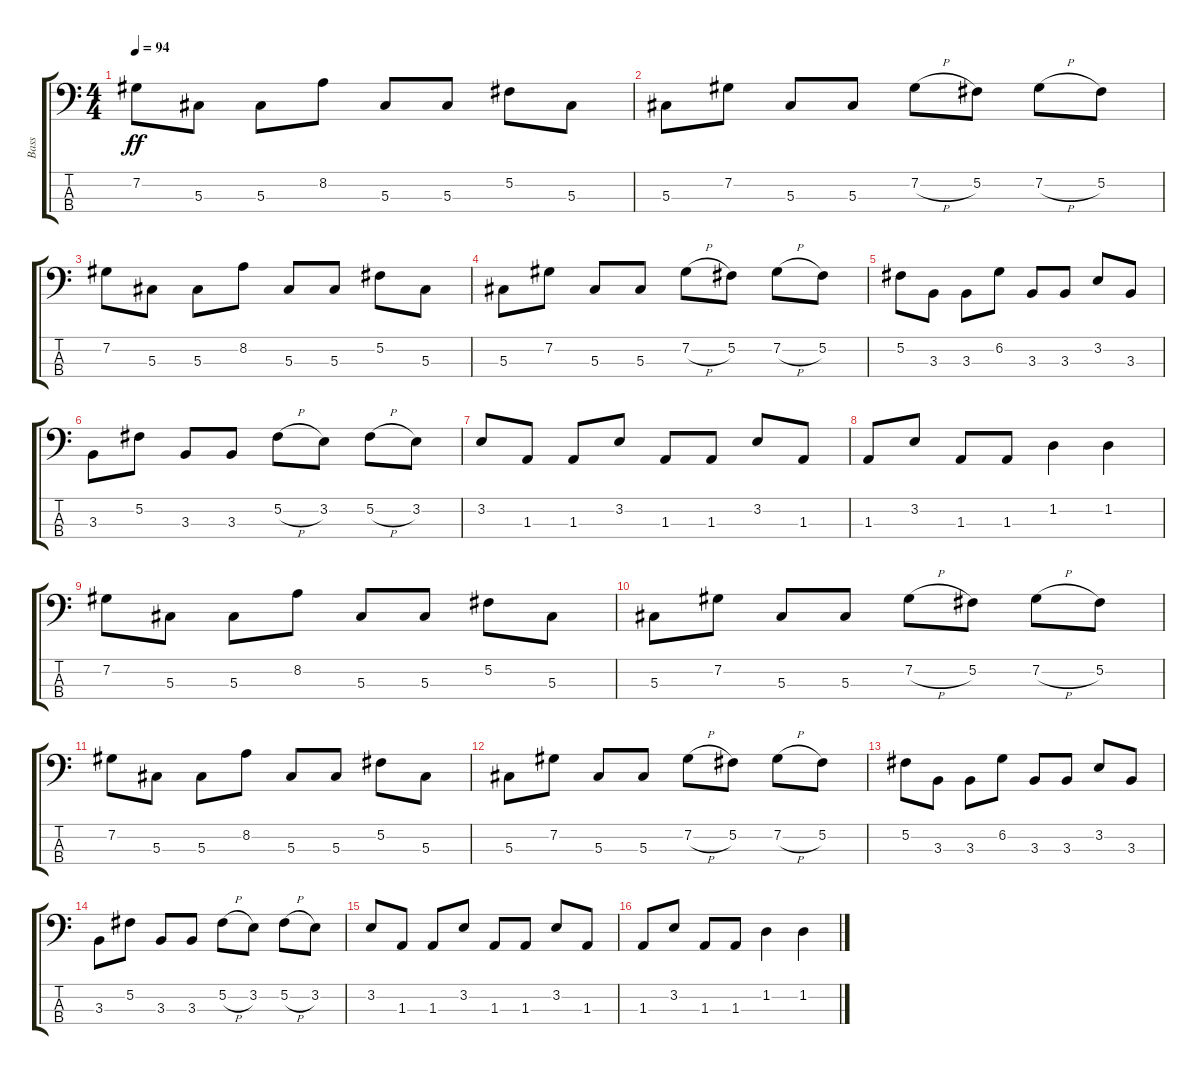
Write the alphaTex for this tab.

\track ("Bass" "Bass") {instrument electricbasspick}
\staff {score tabs}
\tuning (Gb2 Db2 Ab1 Eb1) {hide}
\ts (4 4)
\tempo 94
\clef f4
\ks c
7.2.8{dy ff} 5.3.8 5.3.8 8.2.8 5.3.8 5.3.8 5.2.8 5.3.8 |
5.3.8 7.2.8 5.3.8 5.3.8 7.2{h}.8 5.2.8 7.2{h}.8 5.2.8 |
7.2.8 5.3.8 5.3.8 8.2.8 5.3.8 5.3.8 5.2.8 5.3.8 |
5.3.8 7.2.8 5.3.8 5.3.8 7.2{h}.8 5.2.8 7.2{h}.8 5.2.8 |
5.2.8 3.3.8 3.3.8 6.2.8 3.3.8 3.3.8 3.2.8 3.3.8 |
3.3.8 5.2.8 3.3.8 3.3.8 5.2{h}.8 3.2.8 5.2{h}.8 3.2.8 |
3.2.8 1.3.8 1.3.8 3.2.8 1.3.8 1.3.8 3.2.8 1.3.8 |
1.3.8 3.2.8 1.3.8 1.3.8 1.2.4 1.2.4 |
7.2.8 5.3.8 5.3.8 8.2.8 5.3.8 5.3.8 5.2.8 5.3.8 |
5.3.8 7.2.8 5.3.8 5.3.8 7.2{h}.8 5.2.8 7.2{h}.8 5.2.8 |
7.2.8 5.3.8 5.3.8 8.2.8 5.3.8 5.3.8 5.2.8 5.3.8 |
5.3.8 7.2.8 5.3.8 5.3.8 7.2{h}.8 5.2.8 7.2{h}.8 5.2.8 |
5.2.8 3.3.8 3.3.8 6.2.8 3.3.8 3.3.8 3.2.8 3.3.8 |
3.3.8 5.2.8 3.3.8 3.3.8 5.2{h}.8 3.2.8 5.2{h}.8 3.2.8 |
3.2.8 1.3.8 1.3.8 3.2.8 1.3.8 1.3.8 3.2.8 1.3.8 |
1.3.8 3.2.8 1.3.8 1.3.8 1.2.4 1.2.4
